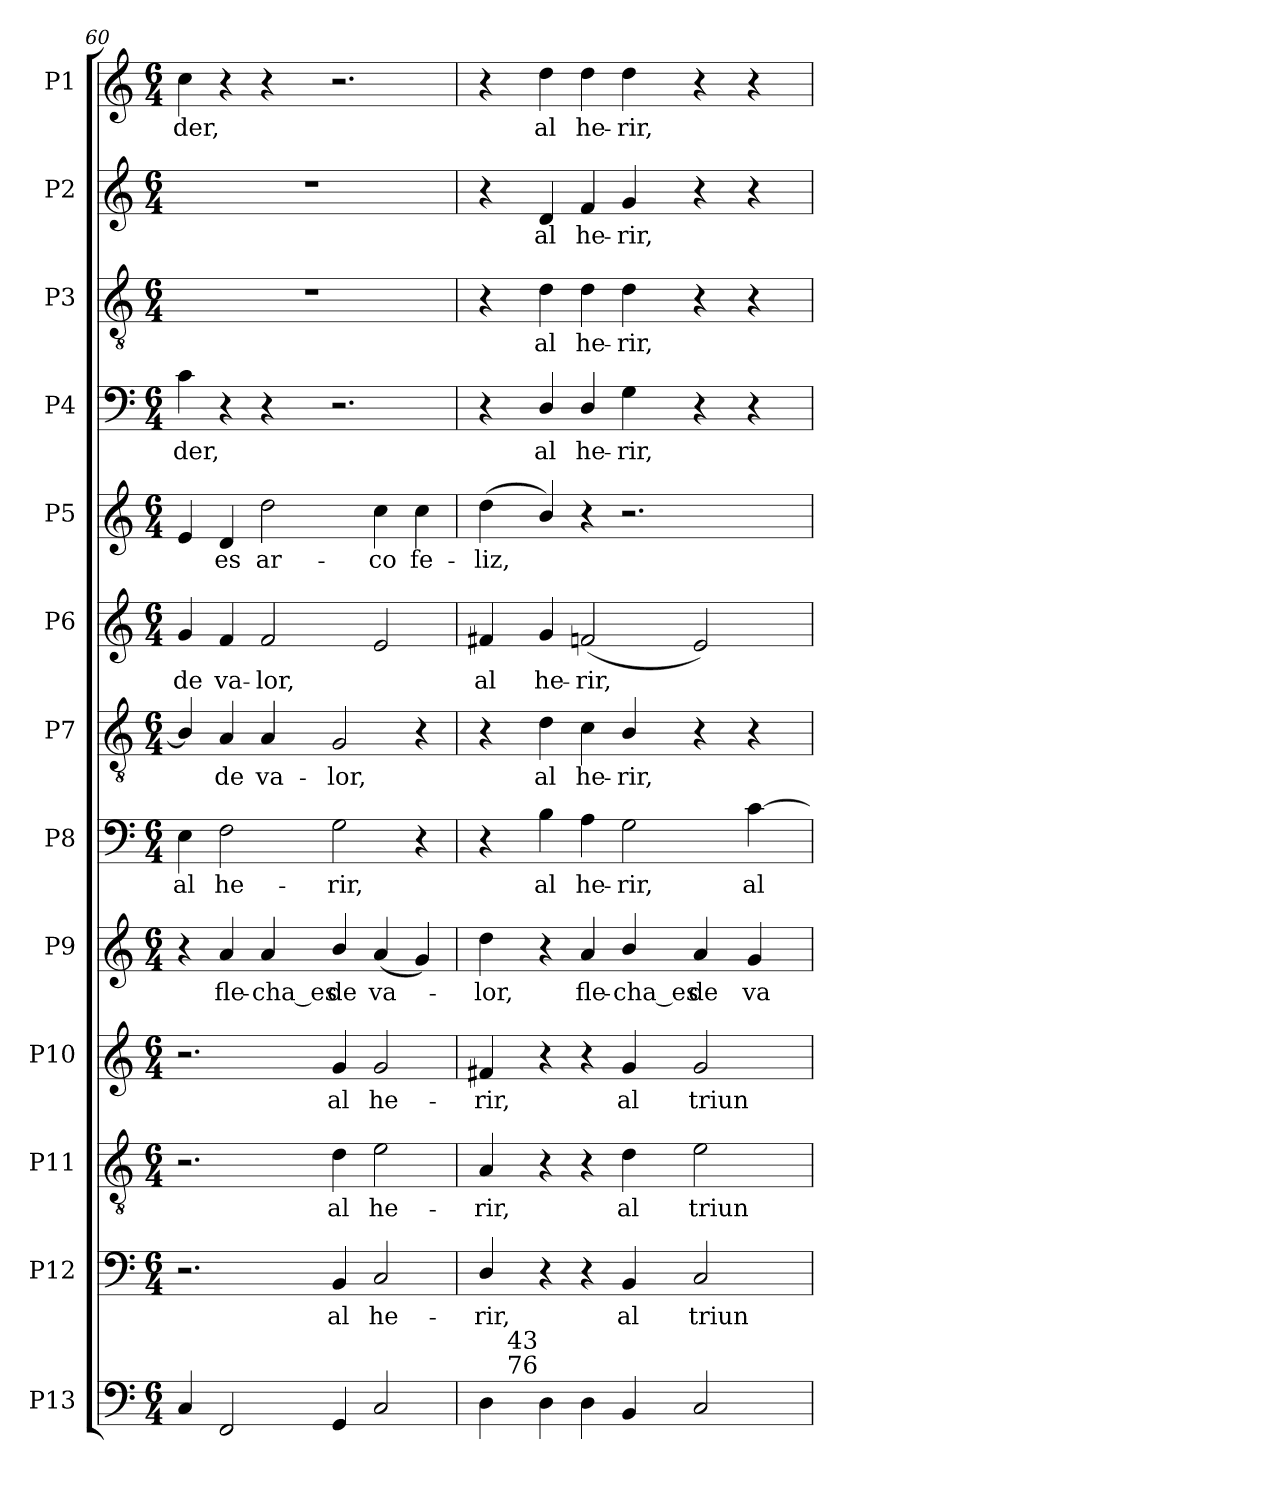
**kern	**kern	**text	**kern	**text	**kern	**text	**kern	**text	**kern	**text	**kern	**text	**kern	**text	**kern	**text	**kern	**text	**kern	**text	**kern	**text	**kern	**text
*part13	*part12	*part12	*part11	*part11	*part10	*part10	*part9	*part9	*part8	*part8	*part7	*part7	*part6	*part6	*part5	*part5	*part4	*part4	*part3	*part3	*part2	*part2	*part1	*part1
*staff13	*staff12	*staff12	*staff11	*staff11	*staff10	*staff10	*staff9	*staff9	*staff8	*staff8	*staff7	*staff7	*staff6	*staff6	*staff5	*staff5	*staff4	*staff4	*staff3	*staff3	*staff2	*staff2	*staff1	*staff1
*I"P13	*I"P12	*	*I"P11	*	*I"P10	*	*I"P9	*	*I"P8	*	*I"P7	*	*I"P6	*	*I"P5	*	*I"P4	*	*I"P3	*	*I"P2	*	*I"P1	*
*clefF4	*clefF4	*	*clefGv2	*	*clefG2	*	*clefG2	*	*clefF4	*	*clefGv2	*	*clefG2	*	*clefG2	*	*clefF4	*	*clefGv2	*	*clefG2	*	*clefG2	*
*	*	*	*ITrd7c12	*	*	*	*	*	*	*	*ITrd7c12	*	*	*	*	*	*	*	*ITrd7c12	*	*	*	*	*
*k[]	*k[]	*	*k[]	*	*k[]	*	*k[]	*	*k[]	*	*k[]	*	*k[]	*	*k[]	*	*k[]	*	*k[]	*	*k[]	*	*k[]	*
*C:	*C:	*	*C:	*	*C:	*	*C:	*	*C:	*	*C:	*	*C:	*	*C:	*	*C:	*	*C:	*	*C:	*	*C:	*
*M6/4	*M6/4	*	*M6/4	*	*M6/4	*	*M6/4	*	*M6/4	*	*M6/4	*	*M6/4	*	*M6/4	*	*M6/4	*	*M6/4	*	*M6/4	*	*M6/4	*
=60	=60	=60	=60	=60	=60	=60	=60	=60	=60	=60	=60	=60	=60	=60	=60	=60	=60	=60	=60	=60	=60	=60	=60	=60
!	!	!	!	!	!	!	!	!	!	!LO:LY:b:color=#000000	!	!	!	!	!	!	!	!	!	!	!	!	!	!
!	!	!	!	!	!	!	!	!	!	!	!	!	!	!LO:LY:b:color=#000000	!	!	!	!	!	!	!	!	!	!
!	!	!	!	!	!	!	!	!	!	!	!	!	!	!	!	!	!	!LO:LY:b:color=#000000	!LO:N:vis=1	!	!LO:N:vis=1	!	!	!
!	!	!	!	!	!	!	!	!	!	!	!	!	!	!	!	!	!	!	!	!	!	!	!	!LO:LY:b:color=#000000
4Ci/	2.r	.	2.r	.	2.r	.	4r	.	4Ei\	al	4BB-i/]	.	4gi/	de	4ei/	.	4ci\	-der,	1.r	.	1.r	.	4cci\	-der,
!	!	!	!	!	!	!	!	!LO:LY:b:color=#000000	!	!	!	!	!	!	!	!	!	!	!	!	!	!	!	!
!	!	!	!	!	!	!	!	!	!	!LO:LY:b:color=#000000	!	!	!	!	!	!	!	!	!	!	!	!	!	!
!	!	!	!	!	!	!	!	!	!	!	!	!LO:LY:b:color=#000000	!	!	!	!	!	!	!	!	!	!	!	!
!	!	!	!	!	!	!	!	!	!	!	!	!	!	!LO:LY:b:color=#000000	!	!	!	!	!	!	!	!	!	!
!	!	!	!	!	!	!	!	!	!	!	!	!	!	!	!	!LO:LY:b:color=#000000	!	!	!	!	!	!	!	!
2FFi/	.	.	.	.	.	.	4ai/	fle-	2Fi\	he-	4AAi/	de	4fi/	va-	4di/	es	4r	.	.	.	.	.	4r	.
!	!	!	!	!	!	!	!	!LO:LY:b:color=#000000	!	!	!	!	!	!	!	!	!	!	!	!	!	!	!	!
!	!	!	!	!	!	!	!	!	!	!	!	!LO:LY:b:color=#000000	!	!	!	!	!	!	!	!	!	!	!	!
!	!	!	!	!	!	!	!	!	!	!	!	!	!	!LO:LY:b:color=#000000	!	!	!	!	!	!	!	!	!	!
!	!	!	!	!	!	!	!	!	!	!	!	!	!	!	!	!LO:LY:b:color=#000000	!	!	!	!	!	!	!	!
.	.	.	.	.	.	.	4ai/	-cha_es	.	.	4AAi/	va-	2fi/	-lor,	2ddi\	ar-	4r	.	.	.	.	.	4r	.
!	!	!LO:LY:b:color=#000000	!	!	!	!	!	!	!	!	!	!	!	!	!	!	!	!	!	!	!	!	!	!
!	!	!	!	!LO:LY:b:color=#000000	!	!	!	!	!	!	!	!	!	!	!	!	!	!	!	!	!	!	!	!
!	!	!	!	!	!	!LO:LY:b:color=#000000	!	!	!	!	!	!	!	!	!	!	!	!	!	!	!	!	!	!
!	!	!	!	!	!	!	!	!LO:LY:b:color=#000000	!	!	!	!	!	!	!	!	!	!	!	!	!	!	!	!
!	!	!	!	!	!	!	!	!	!	!LO:LY:b:color=#000000	!	!	!	!	!	!	!	!	!	!	!	!	!	!
!	!	!	!	!	!	!	!	!	!	!	!	!LO:LY:b:color=#000000	!	!	!	!	!	!	!	!	!	!	!	!
4GGi/	4BBi/	al	4Di\	al	4gi/	al	4bi/	de	2Gi\	-rir,	2GGi/	-lor,	.	.	.	.	2.r	.	.	.	.	.	2.r	.
!	!	!LO:LY:b:color=#000000	!	!	!	!	!	!	!	!	!	!	!	!	!	!	!	!	!	!	!	!	!	!
!	!	!	!	!LO:LY:b:color=#000000	!	!	!	!	!	!	!	!	!	!	!	!	!	!	!	!	!	!	!	!
!	!	!	!	!	!	!LO:LY:b:color=#000000	!	!	!	!	!	!	!	!	!	!	!	!	!	!	!	!	!	!
!	!	!	!	!	!	!	!	!LO:LY:b:color=#000000	!	!	!	!	!	!	!	!	!	!	!	!	!	!	!	!
!	!	!	!	!	!	!	!	!	!	!	!	!	!	!	!	!LO:LY:b:color=#000000	!	!	!	!	!	!	!	!
2Ci/	2Ci/	he-	2Ei\	he-	2gi/	he-	(4ai/	va-	.	.	.	.	2ei/	.	4cci\	-co	.	.	.	.	.	.	.	.
!	!	!	!	!	!	!	!	!	!	!	!	!	!	!	!	!LO:LY:b:color=#000000	!	!	!	!	!	!	!	!
.	.	.	.	.	.	.	4gi/)	.	4r	.	4r	.	.	.	4cci\	fe-	.	.	.	.	.	.	.	.
!!LO:PB:g=z
=61	=61	=61	=61	=61	=61	=61	=61	=61	=61	=61	=61	=61	=61	=61	=61	=61	=61	=61	=61	=61	=61	=61	=61	=61
!	!	!LO:LY:b:color=#000000	!	!	!	!	!	!	!	!	!	!	!	!	!	!	!	!	!	!	!	!	!	!
!	!	!	!	!LO:LY:b:color=#000000	!	!	!	!	!	!	!	!	!	!	!	!	!	!	!	!	!	!	!	!
!	!	!	!	!	!	!LO:LY:b:color=#000000	!	!	!	!	!	!	!	!	!	!	!	!	!	!	!	!	!	!
!	!	!	!	!	!	!	!	!LO:LY:b:color=#000000	!	!	!	!	!	!	!	!	!	!	!	!	!	!	!	!
!	!	!	!	!	!	!	!	!	!	!	!	!	!	!LO:LY:b:color=#000000	!	!	!	!	!	!	!	!	!	!
!	!	!	!	!	!	!	!	!	!	!	!	!	!	!	!	!LO:LY:b:color=#000000	!	!	!	!	!	!	!	!
*^	*	*	*	*	*	*	*	*	*	*	*	*	*	*	*	*	*	*	*	*	*	*	*	*
4Di\	16ryy	4Di/	-rir,	4AAi/	-rir,	4f#Xi/	-rir,	4ddi\	-lor,	4r	.	4r	.	4f#Xi/	al	(4ddi\	-liz,	4r	.	4r	.	4r	.	4r	.
.	64.ryy	.	.	.	.	.	.	.	.	.	.	.	.	.	.	.	.	.	.	.	.	.	.	.	.
!	!LO:TX:a:t=76	!	!	!	!	!	!	!	!	!	!	!	!	!	!	!	!	!	!	!	!	!	!	!	!
!	!LO:TX:t=43	!	!	!	!	!	!	!	!	!	!	!	!	!	!	!	!	!	!	!	!	!	!	!	!
.	1ryy	.	.	.	.	.	.	.	.	.	.	.	.	.	.	.	.	.	.	.	.	.	.	.	.
!	!	!	!	!	!	!	!	!	!	!	!LO:LY:b:color=#000000	!	!	!	!	!	!	!	!	!	!	!	!	!	!
!	!	!	!	!	!	!	!	!	!	!	!	!	!LO:LY:b:color=#000000	!	!	!	!	!	!	!	!	!	!	!	!
!	!	!	!	!	!	!	!	!	!	!	!	!	!	!	!LO:LY:b:color=#000000	!	!	!	!	!	!	!	!	!	!
!	!	!	!	!	!	!	!	!	!	!	!	!	!	!	!	!	!	!	!LO:LY:b:color=#000000	!	!	!	!	!	!
!	!	!	!	!	!	!	!	!	!	!	!	!	!	!	!	!	!	!	!	!	!LO:LY:b:color=#000000	!	!	!	!
!	!	!	!	!	!	!	!	!	!	!	!	!	!	!	!	!	!	!	!	!	!	!	!LO:LY:b:color=#000000	!	!
!	!	!	!	!	!	!	!	!	!	!	!	!	!	!	!	!	!	!	!	!	!	!	!	!	!LO:LY:b:color=#000000
4Di\	.	4r	.	4r	.	4r	.	4r	.	4Bi\	al	4Di\	al	4gi/	he-	4bi/)	.	4Di/	al	4Di\	al	4di/	al	4ddi\	al
!	!	!	!	!	!	!	!	!	!LO:LY:b:color=#000000	!	!	!	!	!	!	!	!	!	!	!	!	!	!	!	!
!	!	!	!	!	!	!	!	!	!	!	!LO:LY:b:color=#000000	!	!	!	!	!	!	!	!	!	!	!	!	!	!
!	!	!	!	!	!	!	!	!	!	!	!	!	!LO:LY:b:color=#000000	!	!	!	!	!	!	!	!	!	!	!	!
!	!	!	!	!	!	!	!	!	!	!	!	!	!	!	!LO:LY:b:color=#000000	!	!	!	!	!	!	!	!	!	!
!	!	!	!	!	!	!	!	!	!	!	!	!	!	!	!	!	!	!	!LO:LY:b:color=#000000	!	!	!	!	!	!
!	!	!	!	!	!	!	!	!	!	!	!	!	!	!	!	!	!	!	!	!	!LO:LY:b:color=#000000	!	!	!	!
!	!	!	!	!	!	!	!	!	!	!	!	!	!	!	!	!	!	!	!	!	!	!	!LO:LY:b:color=#000000	!	!
!	!	!	!	!	!	!	!	!	!	!	!	!	!	!	!	!	!	!	!	!	!	!	!	!	!LO:LY:b:color=#000000
4Di\	.	4r	.	4r	.	4r	.	4ai/	fle-	4Ai\	he-	4Ci\	he-	(2fni/	-rir,	4r	.	4Di/	he-	4Di\	he-	4fi/	he-	4ddi\	he-
!	!	!	!LO:LY:b:color=#000000	!	!	!	!	!	!	!	!	!	!	!	!	!	!	!	!	!	!	!	!	!	!
!	!	!	!	!	!LO:LY:b:color=#000000	!	!	!	!	!	!	!	!	!	!	!	!	!	!	!	!	!	!	!	!
!	!	!	!	!	!	!	!LO:LY:b:color=#000000	!	!	!	!	!	!	!	!	!	!	!	!	!	!	!	!	!	!
!	!	!	!	!	!	!	!	!	!LO:LY:b:color=#000000	!	!	!	!	!	!	!	!	!	!	!	!	!	!	!	!
!	!	!	!	!	!	!	!	!	!	!	!LO:LY:b:color=#000000	!	!	!	!	!	!	!	!	!	!	!	!	!	!
!	!	!	!	!	!	!	!	!	!	!	!	!	!LO:LY:b:color=#000000	!	!	!	!	!	!	!	!	!	!	!	!
!	!	!	!	!	!	!	!	!	!	!	!	!	!	!	!	!	!	!	!LO:LY:b:color=#000000	!	!	!	!	!	!
!	!	!	!	!	!	!	!	!	!	!	!	!	!	!	!	!	!	!	!	!	!LO:LY:b:color=#000000	!	!	!	!
!	!	!	!	!	!	!	!	!	!	!	!	!	!	!	!	!	!	!	!	!	!	!	!LO:LY:b:color=#000000	!	!
!	!	!	!	!	!	!	!	!	!	!	!	!	!	!	!	!	!	!	!	!	!	!	!	!	!LO:LY:b:color=#000000
4BBi/	.	4BBi/	al	4Di\	al	4gi/	al	4bi/	-cha_es	2Gi\	-rir,	4BBi/	-rir,	.	.	2.r	.	4Gi\	-rir,	4Di\	-rir,	4gi/	-rir,	4ddi\	-rir,
!	!	!	!LO:LY:b:color=#000000	!	!	!	!	!	!	!	!	!	!	!	!	!	!	!	!	!	!	!	!	!	!
!	!	!	!	!	!LO:LY:b:color=#000000	!	!	!	!	!	!	!	!	!	!	!	!	!	!	!	!	!	!	!	!
!	!	!	!	!	!	!	!LO:LY:b:color=#000000	!	!	!	!	!	!	!	!	!	!	!	!	!	!	!	!	!	!
!	!	!	!	!	!	!	!	!	!LO:LY:b:color=#000000	!	!	!	!	!	!	!	!	!	!	!	!	!	!	!	!
2Ci/	.	2Ci/	triun-	2Ei\	triun-	2gi/	triun-	4ai/	de	.	.	4r	.	2ei/)	.	.	.	4r	.	4r	.	4r	.	4r	.
.	4ryy	.	.	.	.	.	.	.	.	.	.	.	.	.	.	.	.	.	.	.	.	.	.	.	.
!	!	!	!	!	!	!	!	!	!LO:LY:b:color=#000000	!	!	!	!	!	!	!	!	!	!	!	!	!	!	!	!
!	!	!	!	!	!	!	!	!	!	!	!LO:LY:b:color=#000000	!	!	!	!	!	!	!	!	!	!	!	!	!	!
.	.	.	.	.	.	.	.	4gi/	va-	[4ci\	al	4r	.	.	.	.	.	4r	.	4r	.	4r	.	4r	.
.	8ryy	.	.	.	.	.	.	.	.	.	.	.	.	.	.	.	.	.	.	.	.	.	.	.	.
.	32ryy	.	.	.	.	.	.	.	.	.	.	.	.	.	.	.	.	.	.	.	.	.	.	.	.
.	128ryy	.	.	.	.	.	.	.	.	.	.	.	.	.	.	.	.	.	.	.	.	.	.	.	.
*v	*v	*	*	*	*	*	*	*	*	*	*	*	*	*	*	*	*	*	*	*	*	*	*	*	*
=	=	=	=	=	=	=	=	=	=	=	=	=	=	=	=	=	=	=	=	=	=	=	=	=
*-	*-	*-	*-	*-	*-	*-	*-	*-	*-	*-	*-	*-	*-	*-	*-	*-	*-	*-	*-	*-	*-	*-	*-	*-
